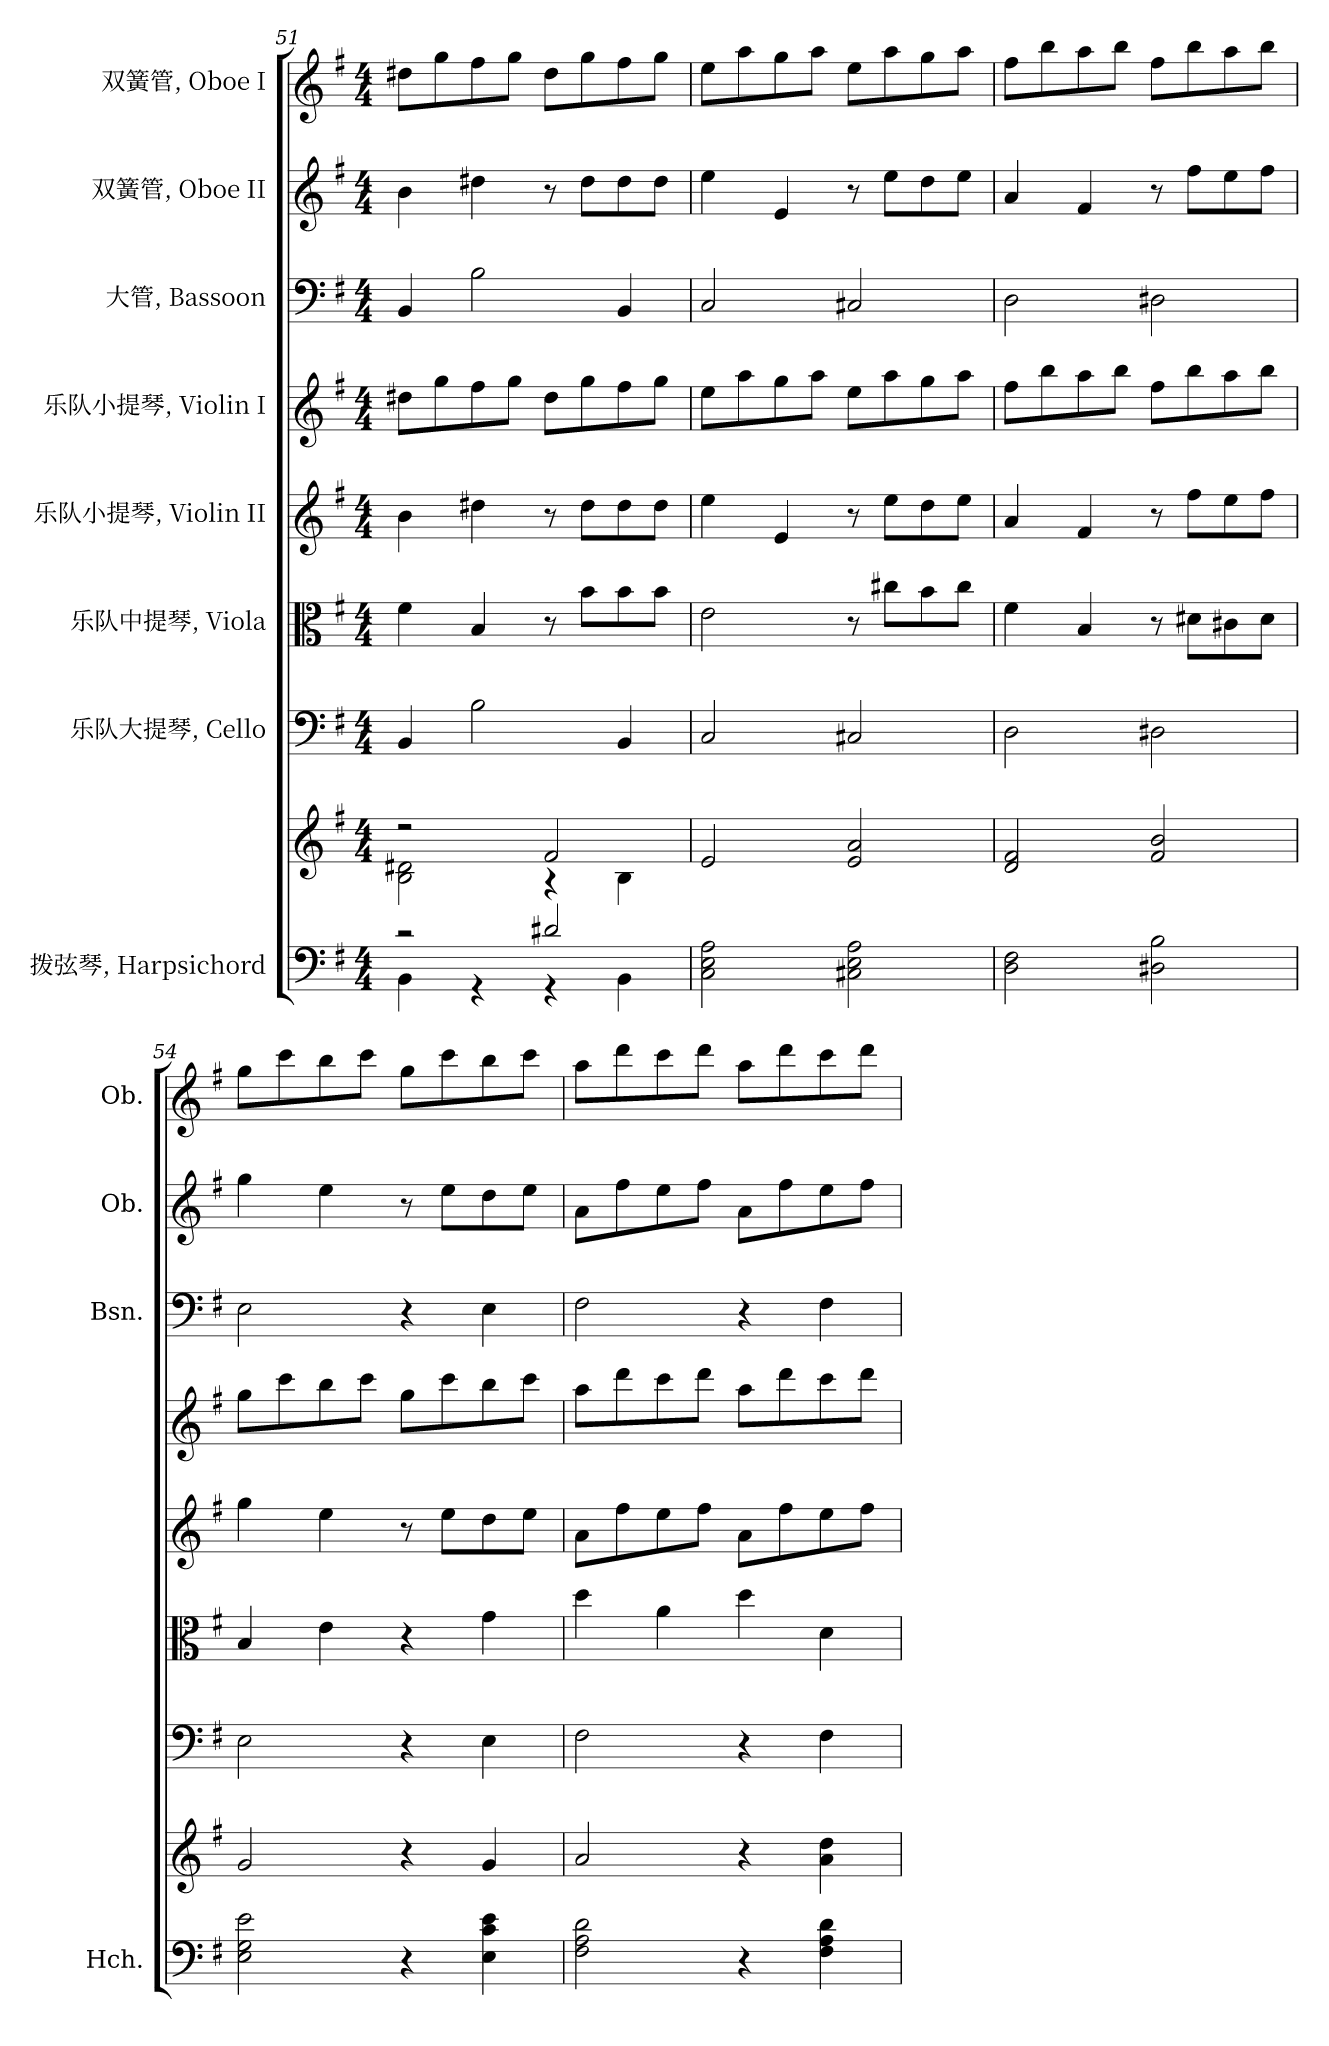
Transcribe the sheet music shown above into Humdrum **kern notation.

**kern	**kern	**kern	**kern	**kern	**kern	**kern	**kern	**kern
*part8	*part8	*part7	*part6	*part5	*part4	*part3	*part2	*part1
*staff9	*staff8	*staff7	*staff6	*staff5	*staff4	*staff3	*staff2	*staff1
*I"拨弦琴, Harpsichord	*	*I"乐队大提琴, Cello	*I"乐队中提琴, Viola	*I"乐队小提琴, Violin II	*I"乐队小提琴, Violin I	*I"大管, Bassoon	*I"双簧管, Oboe II	*I"双簧管, Oboe I
*I'Hch.	*	*	*	*	*	*I'Bsn.	*I'Ob.	*I'Ob.
*clefF4	*clefG2	*clefF4	*clefC3	*clefG2	*clefG2	*clefF4	*clefG2	*clefG2
*k[f#]	*k[f#]	*k[f#]	*k[f#]	*k[f#]	*k[f#]	*k[f#]	*k[f#]	*k[f#]
*M4/4	*M4/4	*M4/4	*M4/4	*M4/4	*M4/4	*M4/4	*M4/4	*M4/4
=51	=51	=51	=51	=51	=51	=51	=51	=51
*^	*^	*	*	*	*	*	*	*
2r	4BB\	2r	2B\ 2d#X\	4BB/	4f#\	4b\	8dd#X\L	4BB/	4b\	8dd#X\L
.	.	.	.	.	.	.	8gg\	.	.	8gg\
.	4r	.	.	2B\	4B/	4dd#X\	8ff#\	2B\	4dd#X\	8ff#\
.	.	.	.	.	.	.	8gg\J	.	.	8gg\J
2d#X/	4r	2f#/	4r	.	8r	8r	8dd#\L	.	8r	8dd#\L
.	.	.	.	.	8b\L	8dd#\L	8gg\	.	8dd#\L	8gg\
.	4BB\	.	4B\	4BB/	8b\	8dd#\	8ff#\	4BB/	8dd#\	8ff#\
.	.	.	.	.	8b\J	8dd#\J	8gg\J	.	8dd#\J	8gg\J
*v	*v	*	*	*	*	*	*	*	*	*
*	*v	*v	*	*	*	*	*	*	*
=52	=52	=52	=52	=52	=52	=52	=52	=52
2C\ 2E\ 2A\	2e/	2C/	2e\	4ee\	8ee\L	2C/	4ee\	8ee\L
.	.	.	.	.	8aa\	.	.	8aa\
.	.	.	.	4e/	8gg\	.	4e/	8gg\
.	.	.	.	.	8aa\J	.	.	8aa\J
2C#X\ 2E\ 2A\	2e/ 2a/	2C#X/	8r	8r	8ee\L	2C#X/	8r	8ee\L
.	.	.	8cc#X\L	8ee\L	8aa\	.	8ee\L	8aa\
.	.	.	8b\	8dd\	8gg\	.	8dd\	8gg\
.	.	.	8cc#\J	8ee\J	8aa\J	.	8ee\J	8aa\J
!!LO:PB:g=z
=53	=53	=53	=53	=53	=53	=53	=53	=53
2D\ 2F#\	2d/ 2f#/	2D\	4f#\	4a/	8ff#\L	2D\	4a/	8ff#\L
.	.	.	.	.	8bb\	.	.	8bb\
.	.	.	4B/	4f#/	8aa\	.	4f#/	8aa\
.	.	.	.	.	8bb\J	.	.	8bb\J
2D#X\ 2B\	2f#/ 2b/	2D#X\	8r	8r	8ff#\L	2D#X\	8r	8ff#\L
.	.	.	8d#X\L	8ff#\L	8bb\	.	8ff#\L	8bb\
.	.	.	8c#X\	8ee\	8aa\	.	8ee\	8aa\
.	.	.	8d#\J	8ff#\J	8bb\J	.	8ff#\J	8bb\J
=54	=54	=54	=54	=54	=54	=54	=54	=54
2E\ 2G\ 2e\	2g/	2E\	4B/	4gg\	8gg\L	2E\	4gg\	8gg\L
.	.	.	.	.	8ccc\	.	.	8ccc\
.	.	.	4e\	4ee\	8bb\	.	4ee\	8bb\
.	.	.	.	.	8ccc\J	.	.	8ccc\J
4r	4r	4r	4r	8r	8gg\L	4r	8r	8gg\L
.	.	.	.	8ee\L	8ccc\	.	8ee\L	8ccc\
4E\ 4c\ 4e\	4g/	4E\	4g\	8dd\	8bb\	4E\	8dd\	8bb\
.	.	.	.	8ee\J	8ccc\J	.	8ee\J	8ccc\J
=55	=55	=55	=55	=55	=55	=55	=55	=55
2F#\ 2A\ 2d\	2a/	2F#\	4dd\	8a\L	8aa\L	2F#\	8a\L	8aa\L
.	.	.	.	8ff#\	8ddd\	.	8ff#\	8ddd\
.	.	.	4a\	8ee\	8ccc\	.	8ee\	8ccc\
.	.	.	.	8ff#\J	8ddd\J	.	8ff#\J	8ddd\J
4r	4r	4r	4dd\	8a\L	8aa\L	4r	8a\L	8aa\L
.	.	.	.	8ff#\	8ddd\	.	8ff#\	8ddd\
4F#\ 4A\ 4d\	4a\ 4dd\	4F#\	4d\	8ee\	8ccc\	4F#\	8ee\	8ccc\
.	.	.	.	8ff#\J	8ddd\J	.	8ff#\J	8ddd\J
=	=	=	=	=	=	=	=	=
*-	*-	*-	*-	*-	*-	*-	*-	*-
